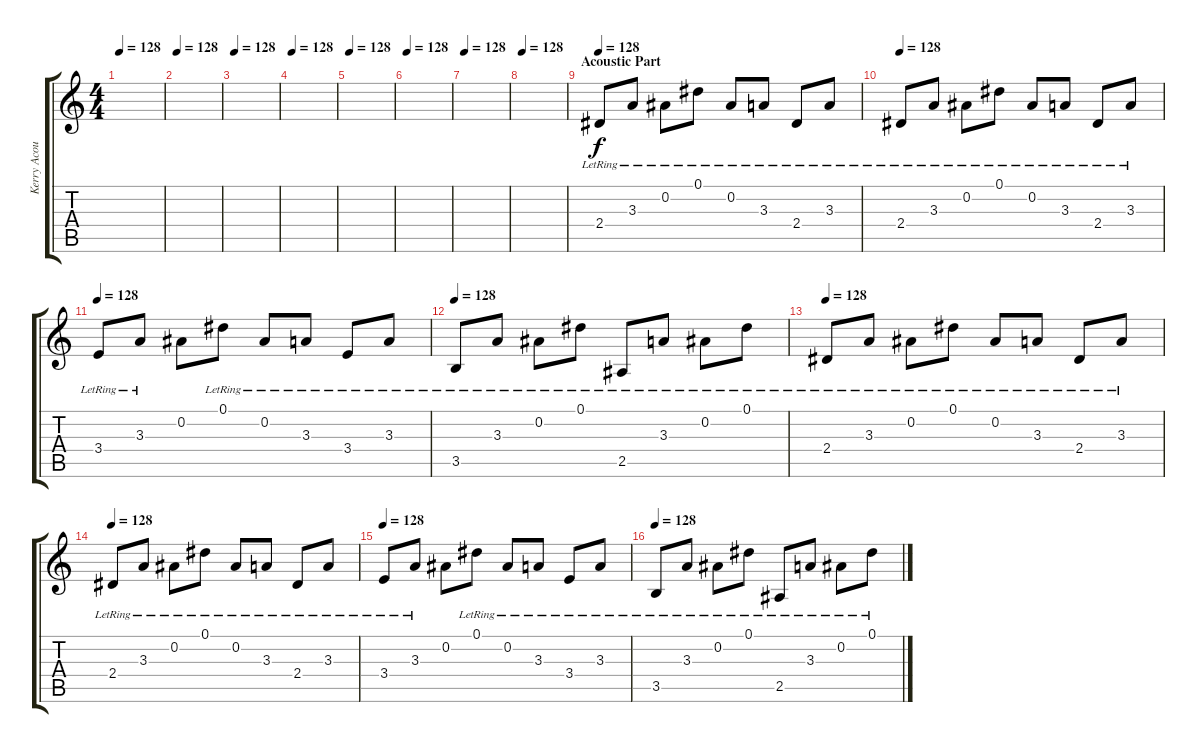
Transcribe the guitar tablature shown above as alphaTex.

\track ("Kerry Acoustic" "Kerry Acou") {instrument electricguitarclean}
\staff {score tabs}
\tuning (Eb4 Bb3 Gb3 Db3 Ab2 Eb2) {hide}
\ts (4 4)
\tempo 128
\clef g2
\ks c
|
\tempo 128
|
\tempo 128
|
\tempo 128
|
\tempo 128
|
\tempo 128
|
\tempo 128
|
\tempo 128
|
\section ("" "Acoustic Part")
\tempo 128
2.4{lr}.8{instrument electricguitarclean} 3.3{lr}.8 0.2{lr}.8 0.1{lr}.8 0.2{lr}.8 3.3{lr}.8 2.4{lr}.8 3.3{lr}.8 |
\tempo 128
2.4{lr}.8{instrument electricguitarclean} 3.3{lr}.8 0.2{lr}.8 0.1{lr}.8 0.2{lr}.8 3.3{lr}.8 2.4{lr}.8 3.3{lr}.8 |
\tempo 128
3.4{lr}.8{instrument electricguitarclean} 3.3{lr}.8 0.2.8 0.1{lr}.8 0.2{lr}.8 3.3{lr}.8 3.4{lr}.8 3.3{lr}.8 |
\tempo 128
3.5{lr}.8 3.3{lr}.8 0.2{lr}.8 0.1{lr}.8 2.5{lr}.8 3.3{lr}.8 0.2{lr}.8 0.1{lr}.8 |
\tempo 128
2.4{lr}.8{instrument electricguitarclean} 3.3{lr}.8 0.2{lr}.8 0.1{lr}.8 0.2{lr}.8 3.3{lr}.8 2.4{lr}.8 3.3{lr}.8 |
\tempo 128
2.4{lr}.8{instrument electricguitarclean} 3.3{lr}.8 0.2{lr}.8 0.1{lr}.8 0.2{lr}.8 3.3{lr}.8 2.4{lr}.8 3.3{lr}.8 |
\tempo 128
3.4{lr}.8{instrument electricguitarclean} 3.3{lr}.8 0.2.8 0.1{lr}.8 0.2{lr}.8 3.3{lr}.8 3.4{lr}.8 3.3{lr}.8 |
\tempo 128
3.5{lr}.8 3.3{lr}.8 0.2{lr}.8 0.1{lr}.8 2.5{lr}.8 3.3{lr}.8 0.2{lr}.8 0.1{lr}.8
